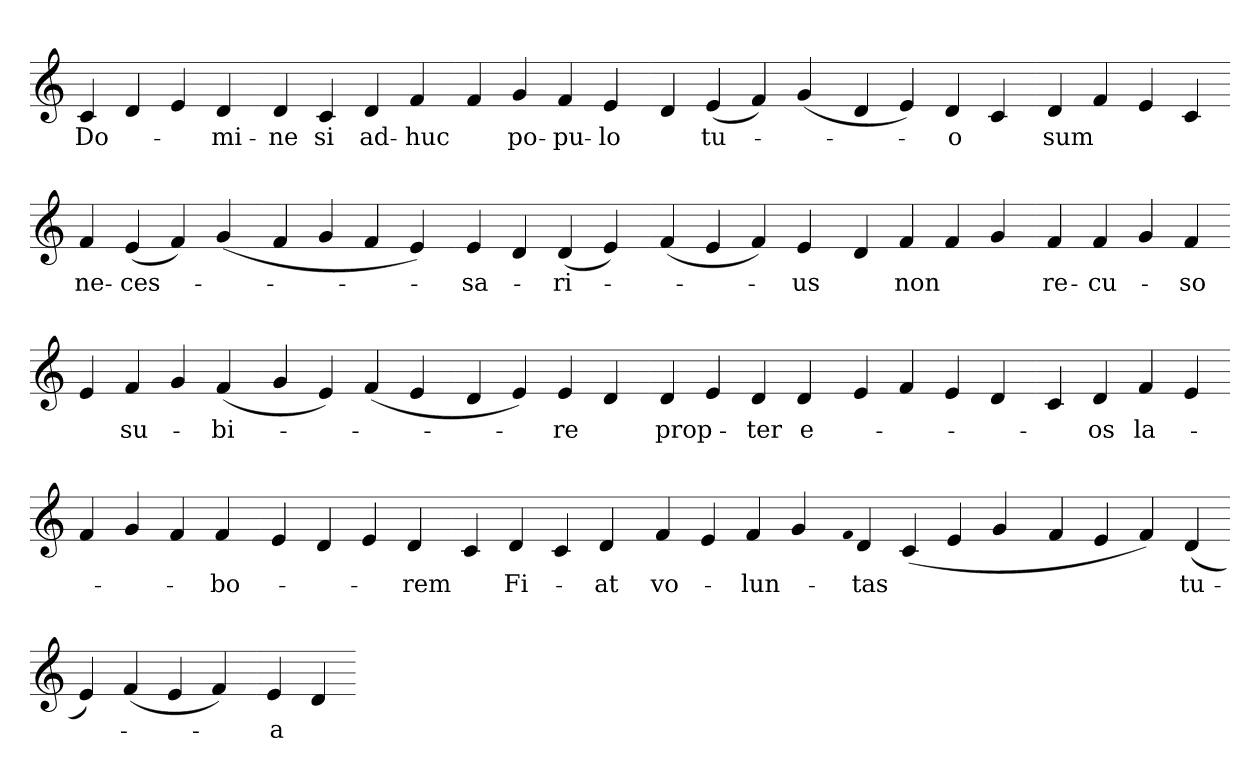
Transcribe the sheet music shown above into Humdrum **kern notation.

**kern	**text
*part1	*part1
*staff1	*staff1
*clefG2	*
=	=
4c	Do-
4d	.
4e	.
4d	mi-
=-	=-
4d	ne
4c	si
4d	ad-
4f	huc
=-	=-
4f	.
4g	po-
4f	pu-
4e	lo
=-	=-
4d	.
(>4e	tu-
4f)	.
(>4g	.
=-	=-
4d	.
4e)	.
4d	o
4c	.
=-	=-
4d	sum
4f	.
4e	.
4c	.
=-	=-
4f	ne-
(>4e	ces-
4f)	.
(>4g	.
=-	=-
4f	.
4g	.
4f	.
4e)	.
=-	=-
4e	sa-
4d	.
(>4d	ri-
4e)	.
=-	=-
(>4f	.
4e	.
4f)	.
4e	us
=-	=-
4d	.
4f	non
4f	.
4g	.
=-	=-
4f	re-
4f	cu-
4g	.
4f	so
=-	=-
4e	.
4f	su-
4g	.
(>4f	bi-
=-	=-
4g	.
4e)	.
(>4f	.
4e	.
=-	=-
4d	.
4e)	.
4e	re
4d	.
=-	=-
4d	prop-
4e	.
4d	ter
4d	e-
=-	=-
4e	.
4f	.
4e	.
4d	.
=-	=-
4c	.
4d	os
4f	la-
4e	.
=-	=-
4f	.
4g	.
4f	.
4f	bo-
=-	=-
4e	.
4d	.
4e	.
4d	rem
=-	=-
4c	.
4d	Fi-
4c	.
4d	at
=-	=-
4f	vo-
4e	.
4f	lun-
4g	.
=-	=-
qf	.
4d	tas
(>4c	.
4e	.
4g	.
=-	=-
4f	.
4e	.
4f)	.
(>4d	tu-
=-	=-
4e)	.
(>4f	.
4e	.
4f)	.
=-	=-
4e	a
4d	.
=-	=-
*-	*-
